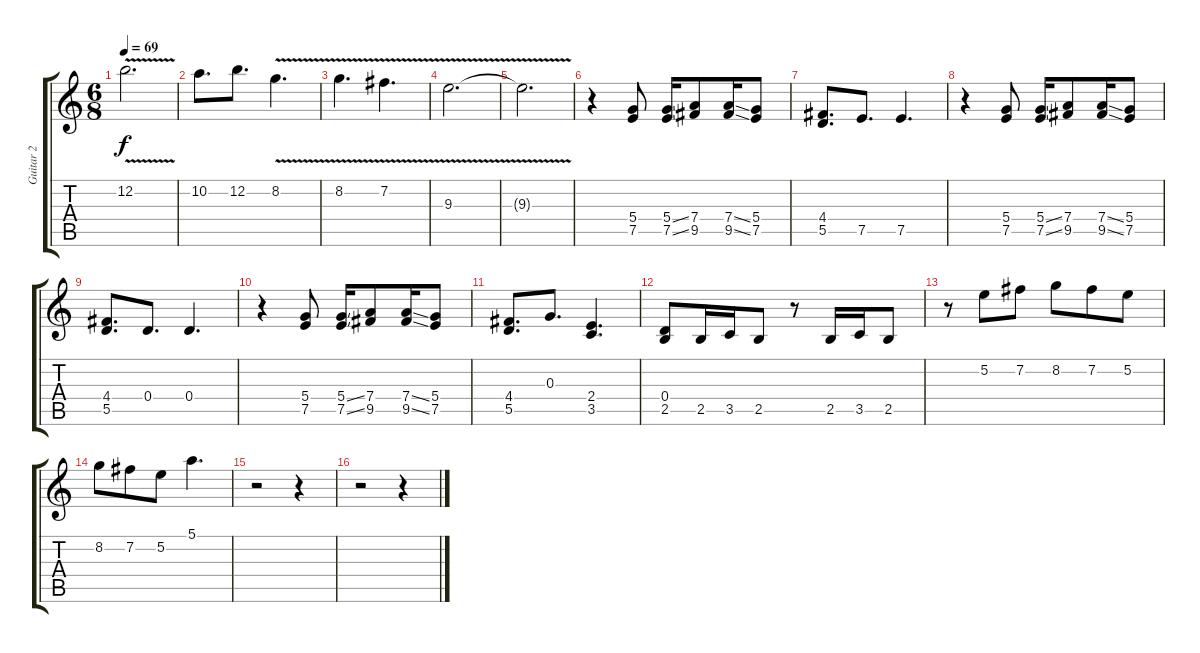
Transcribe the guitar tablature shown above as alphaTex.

\track ("Guitar 2" "Guitar 2") {instrument distortionguitar}
\staff {score tabs}
\tuning (E4 B3 G3 D3 A2 E2) {hide}
\ts (6 8)
\tempo 69
\clef g2
\ks c
12.2{v}.2{d dy f} |
10.2.8{d} 12.2.8{d} 8.2{v}.4{d} |
8.2{v}.4{d} 7.2{v}.4{d} |
9.3{v}.2{d} |
9.3{t}.2{d} |
r.4{instrument electricguitarclean} (5.4 7.5).8 (5.4{ss} 7.5{ss}).16 (7.4 9.5).8 (7.4{ss} 9.5{ss}).16 (5.4 7.5).8 |
(4.4 5.5).8{d} 7.5.8{d} 7.5.4{d} |
r.4 (5.4 7.5).8 (5.4{ss} 7.5{ss}).16 (7.4 9.5).8 (7.4{ss} 9.5{ss}).16 (5.4 7.5).8 |
(4.4 5.5).8{d} 0.4.8{d} 0.4.4{d} |
r.4 (5.4 7.5).8 (5.4{ss} 7.5{ss}).16 (7.4 9.5).8 (7.4{ss} 9.5{ss}).16 (5.4 7.5).8 |
(4.4 5.5).8{d} 0.3.8{d} (2.4 3.5).4{d} |
(0.4 2.5).8 2.5.16 3.5.16 2.5.8 r.8 2.5.16 3.5.16 2.5.8 |
r.8 5.2.8 7.2.8 8.2.8 7.2.8 5.2.8 |
8.2.8 7.2.8 5.2.8 5.1.4{d} |
r.2 r.4 |
r.2 r.4
